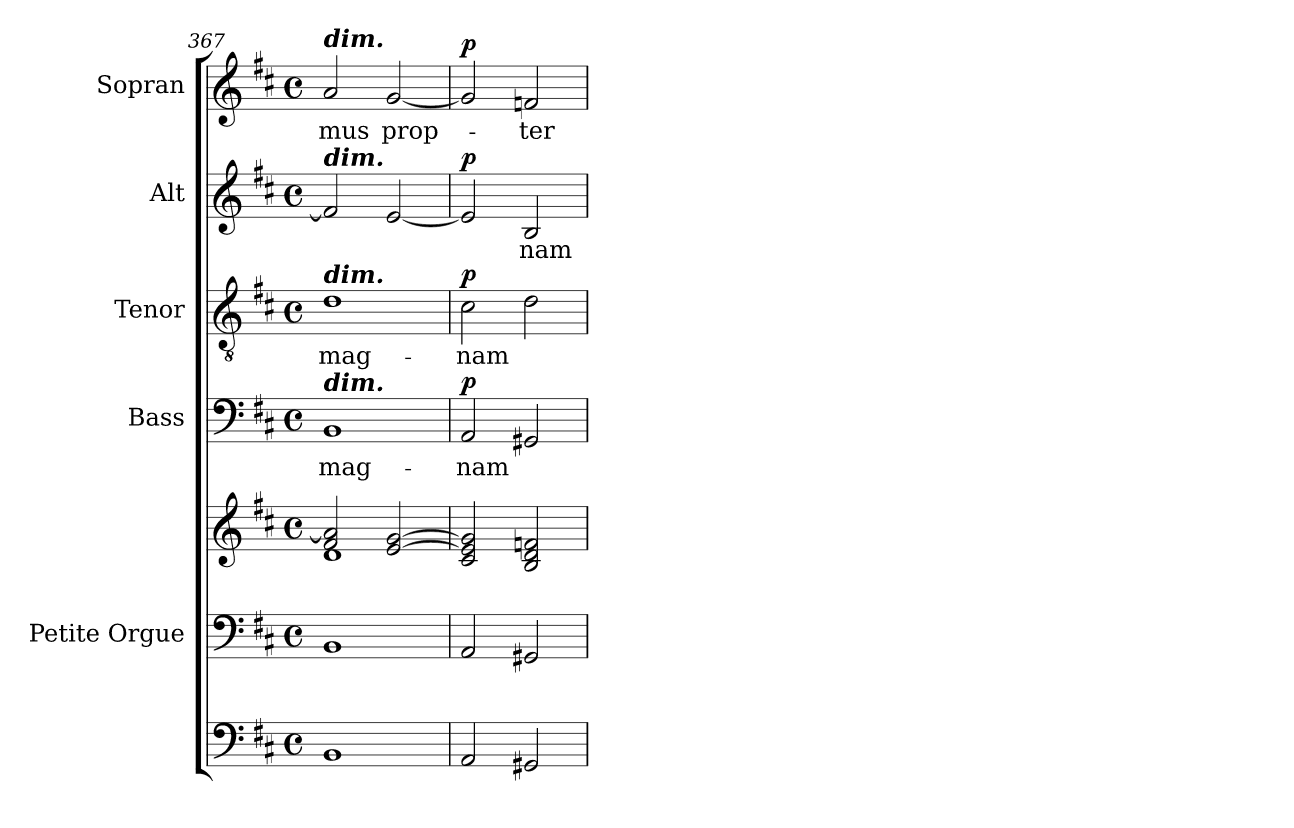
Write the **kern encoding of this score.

**kern	**kern	**kern	**kern	**text	**dynam	**kern	**text	**dynam	**kern	**text	**dynam	**kern	**text	**dynam
*part6	*part5	*part5	*part4	*part4	*part4	*part3	*part3	*part3	*part2	*part2	*part2	*part1	*part1	*part1
*staff7	*staff6	*staff5	*staff4	*staff4	*staff4	*staff3	*staff3	*staff3	*staff2	*staff2	*staff2	*staff1	*staff1	*staff1
*	*I"Petite Orgue	*	*I"Bass	*	*	*I"Tenor	*	*	*I"Alt	*	*	*I"Sopran	*	*
*	*I'Org. 1	*	*I'B.	*	*	*I'T.	*	*	*I'A.	*	*	*I'S.	*	*
*clefF4	*clefF4	*clefG2	*clefF4	*	*	*clefGv2	*	*	*clefG2	*	*	*clefG2	*	*
*k[f#c#]	*k[f#c#]	*k[f#c#]	*k[f#c#]	*	*	*k[f#c#]	*	*	*k[f#c#]	*	*	*k[f#c#]	*	*
*D:	*D:	*D:	*D:	*	*	*D:	*	*	*D:	*	*	*D:	*	*
*M4/4	*M4/4	*M4/4	*M4/4	*	*	*M4/4	*	*	*M4/4	*	*	*M4/4	*	*
*met(c)	*met(c)	*met(c)	*met(c)	*	*	*met(c)	*	*	*met(c)	*	*	*met(c)	*	*
=367	=367	=367	=367	=367	=367	=367	=367	=367	=367	=367	=367	=367	=367	=367
*	*	*^	*	*	*	*	*	*	*	*	*	*	*	*
!	!	!	!	!	!	!	!	!	!	!	!	!	!LO:TX:a:Bi:t=dim.	!	!
!	!	!	!	!	!	!	!	!	!	!LO:TX:a:Bi:t=dim.	!	!	!	!	!
!	!	!	!	!	!	!	!LO:TX:a:Bi:t=dim.	!	!	!	!	!	!	!	!
!	!	!	!	!LO:TX:a:Bi:t=dim.	!	!	!	!	!	!	!	!	!	!	!
!	!	!	!	!	!LO:LY:b	!	!	!LO:LY:b	!	!	!	!	!	!LO:LY:b	!
1BB	1BB	2f#/ 2a/]	1d	1BB	mag-	.	1d	mag-	.	2f#/]	.	.	2a/	-mus	.
!	!	!	!	!	!	!	!	!	!	!	!	!	!	!LO:LY:b	!
.	.	[>2e/ [>2g/	.	.	.	.	.	.	.	[2e/	.	.	[2g/	prop-	.
*	*	*v	*v	*	*	*	*	*	*	*	*	*	*	*	*
=368	=368	=368	=368	=368	=368	=368	=368	=368	=368	=368	=368	=368	=368	=368
!	!	!	!	!LO:LY:b	!LO:DY:a	!	!LO:LY:b	!LO:DY:a	!	!	!LO:DY:a	!	!	!LO:DY:a
2AA/	2AA/	2c#/ 2e/] 2g/]	2AA/	-nam	p	2c#\	-nam	p	2e/]	.	p	2g/]	.	p
!	!	!	!	!	!	!	!	!	!	!LO:LY:b	!	!	!LO:LY:b	!
2GG#X/	2GG#X/	2B/ 2d/ 2fn/	2GG#X/	.	.	2d\	.	.	2B/	-nam	.	2fn/	-ter	.
=	=	=	=	=	=	=	=	=	=	=	=	=	=	=
*-	*-	*-	*-	*-	*-	*-	*-	*-	*-	*-	*-	*-	*-	*-
